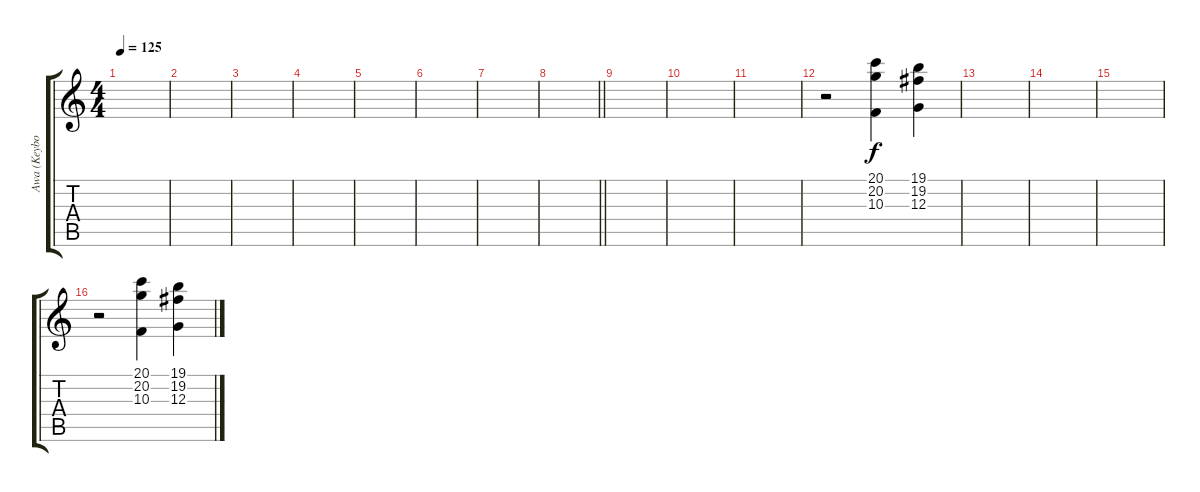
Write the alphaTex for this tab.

\track ("Awa (Keybords 1)" "Awa (Keybo") {instrument churchorgan}
\staff {score tabs}
\tuning (E4 B3 G3 D3 A2 E2) {hide}
\ts (4 4)
\tempo 125
\clef g2
\ks c
|
|
|
|
|
|
|
\barLineRight lightlight
|
|
|
|
r.2 (20.1 20.2 10.3).4{volume 12} (19.1 19.2 12.3).4 |
|
|
|
r.2 (20.1 20.2 10.3).4 (19.1 19.2 12.3).4
